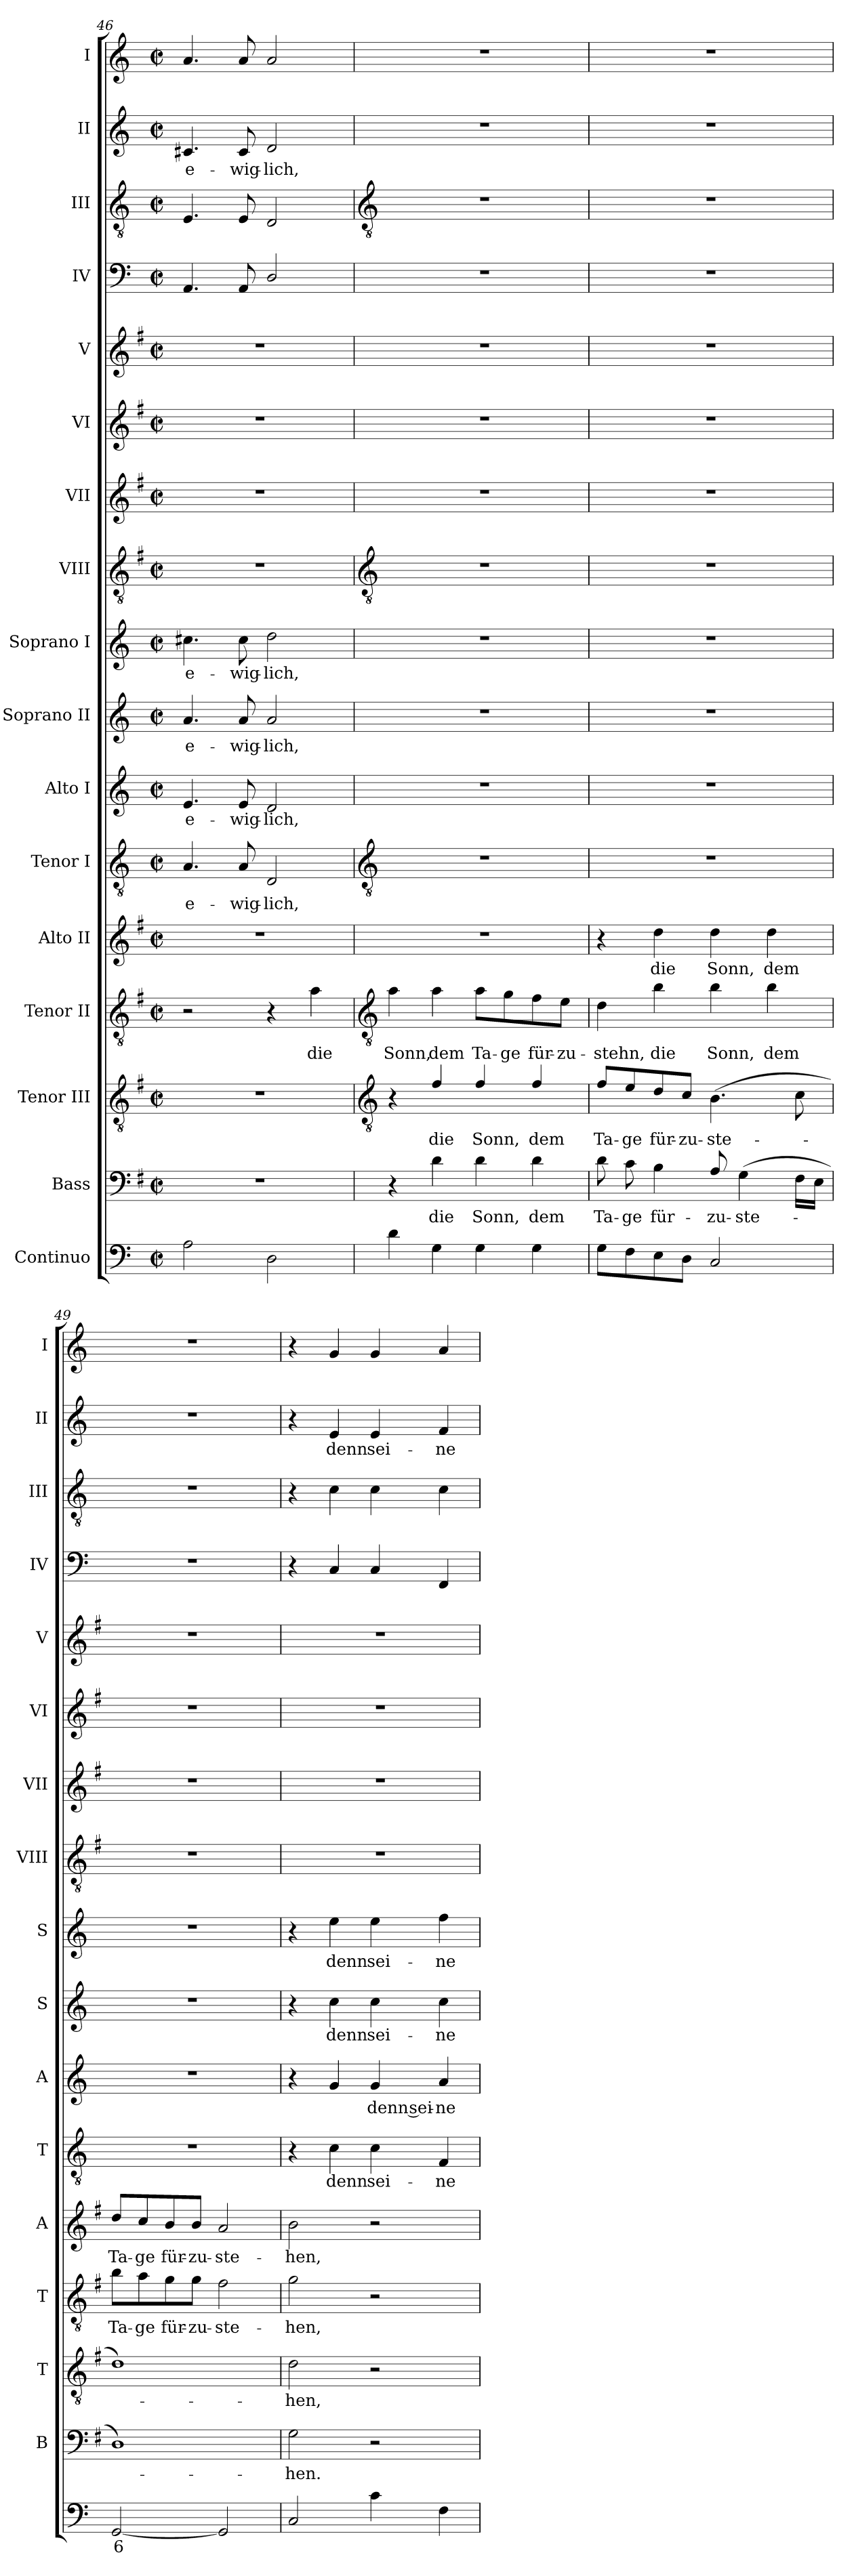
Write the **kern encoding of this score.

**kern	**text	**kern	**text	**kern	**text	**kern	**text	**kern	**text	**kern	**text	**kern	**text	**kern	**text	**kern	**text	**kern	**kern	**kern	**kern	**kern	**kern	**kern	**text	**kern
*part17	*part17	*part16	*part16	*part15	*part15	*part14	*part14	*part13	*part13	*part12	*part12	*part11	*part11	*part10	*part10	*part9	*part9	*part8	*part7	*part6	*part5	*part4	*part3	*part2	*part2	*part1
*staff17	*staff17	*staff16	*staff16	*staff15	*staff15	*staff14	*staff14	*staff13	*staff13	*staff12	*staff12	*staff11	*staff11	*staff10	*staff10	*staff9	*staff9	*staff8	*staff7	*staff6	*staff5	*staff4	*staff3	*staff2	*staff2	*staff1
*I"Continuo	*	*I"Bass	*	*I"Tenor III	*	*I"Tenor II	*	*I"Alto II	*	*I"Tenor I	*	*I"Alto I	*	*I"Soprano II	*	*I"Soprano I	*	*I"VIII	*I"VII	*I"VI	*I"V	*I"IV	*I"III	*I"II	*	*I"I
*	*	*I'B	*	*I'T	*	*I'T	*	*I'A	*	*I'T	*	*I'A	*	*I'S	*	*I'S	*	*I'VIII	*I'VII	*I'VI	*I'V	*I'IV	*I'III	*I'II	*	*I'I
*clefF4	*	*clefF4	*	*clefGv2	*	*clefGv2	*	*clefG2	*	*clefGv2	*	*clefG2	*	*clefG2	*	*clefG2	*	*clefGv2	*clefG2	*clefG2	*clefG2	*clefF4	*clefGv2	*clefG2	*	*clefG2
*	*	*ITrd4c7	*	*ITrd4c7	*	*ITrd4c7	*	*ITrd4c7	*	*	*	*	*	*	*	*	*	*ITrd4c7	*ITrd4c7	*ITrd4c7	*ITrd4c7	*	*	*	*	*
*k[]	*	*k[]	*	*k[]	*	*k[]	*	*k[]	*	*k[]	*	*k[]	*	*k[]	*	*k[]	*	*k[]	*k[]	*k[]	*k[]	*k[]	*k[]	*k[]	*	*k[]
*C:	*	*C:	*	*C:	*	*C:	*	*C:	*	*C:	*	*C:	*	*C:	*	*C:	*	*C:	*C:	*C:	*C:	*C:	*C:	*C:	*	*C:
*M2/2	*	*M2/2	*	*M2/2	*	*M2/2	*	*M2/2	*	*M2/2	*	*M2/2	*	*M2/2	*	*M2/2	*	*M2/2	*M2/2	*M2/2	*M2/2	*M2/2	*M2/2	*M2/2	*	*M2/2
*met(c|)	*	*met(c|)	*	*met(c|)	*	*met(c|)	*	*met(c|)	*	*met(c|)	*	*met(c|)	*	*met(c|)	*	*met(c|)	*	*met(c|)	*met(c|)	*met(c|)	*met(c|)	*met(c|)	*met(c|)	*met(c|)	*	*met(c|)
=46	=46	=46	=46	=46	=46	=46	=46	=46	=46	=46	=46	=46	=46	=46	=46	=46	=46	=46	=46	=46	=46	=46	=46	=46	=46	=46
!	!	!	!	!	!	!	!	!	!	!	!LO:LY:b	!	!LO:LY:b	!	!LO:LY:b	!	!LO:LY:b	!	!	!	!	!	!	!	!LO:LY:b	!
2A	.	1r	.	1r	.	2r	.	1r	.	4.A/	e-	4.e	e-	4.a	e-	4.cc#X	e-	1r	1r	1r	1r	4.AA	4.E	4.c#X	e-	4.a
!	!	!	!	!	!	!	!	!	!	!	!LO:LY:b	!	!LO:LY:b	!	!LO:LY:b	!	!LO:LY:b	!	!	!	!	!	!	!	!LO:LY:b	!
.	.	.	.	.	.	.	.	.	.	8A/	-wig-	8e	-wig-	8a	-wig-	8cc#	-wig-	.	.	.	.	8AA	8E	8c#	-wig-	8a
!	!	!	!	!	!	!	!	!	!	!	!LO:LY:b	!	!LO:LY:b	!	!LO:LY:b	!	!LO:LY:b	!	!	!	!	!	!	!	!LO:LY:b	!
2D	.	.	.	.	.	4r	.	.	.	2D	-lich,	2d	-lich,	2a	-lich,	2dd	-lich,	.	.	.	.	2D/	2D	2d	-lich,	2a
!	!	!	!	!	!	!	!LO:LY:b	!	!	!	!	!	!	!	!	!	!	!	!	!	!	!	!	!	!	!
.	.	.	.	.	.	4d	die	.	.	.	.	.	.	.	.	.	.	.	.	.	.	.	.	.	.	.
!!LO:LB:g=z
=47	=47	=47	=47	=47	=47	=47	=47	=47	=47	=47	=47	=47	=47	=47	=47	=47	=47	=47	=47	=47	=47	=47	=47	=47	=47	=47
*	*	*	*	*clefGv2	*	*clefGv2	*	*	*	*clefGv2	*	*	*	*	*	*	*	*clefGv2	*	*	*	*	*clefGv2	*	*	*
!	!	!	!	!	!	!	!LO:LY:b	!	!	!	!	!	!	!	!	!	!	!	!	!	!	!	!	!	!	!
4d	.	4r	.	4r	.	4d	Sonn,	1r	.	1r	.	1r	.	1r	.	1r	.	1r	1r	1r	1r	1r	1r	1r	.	1r
!	!	!	!LO:LY:b	!	!LO:LY:b	!	!LO:LY:b	!	!	!	!	!	!	!	!	!	!	!	!	!	!	!	!	!	!	!
4G	.	4G	die	4B/	die	4d	dem	.	.	.	.	.	.	.	.	.	.	.	.	.	.	.	.	.	.	.
!	!	!	!LO:LY:b	!	!LO:LY:b	!	!LO:LY:b	!	!	!	!	!	!	!	!	!	!	!	!	!	!	!	!	!	!	!
4G	.	4G	Sonn,	4B/	Sonn,	8d\L	Ta-	.	.	.	.	.	.	.	.	.	.	.	.	.	.	.	.	.	.	.
!	!	!	!	!	!	!	!LO:LY:b	!	!	!	!	!	!	!	!	!	!	!	!	!	!	!	!	!	!	!
.	.	.	.	.	.	8c\	-ge	.	.	.	.	.	.	.	.	.	.	.	.	.	.	.	.	.	.	.
!	!	!	!LO:LY:b	!	!LO:LY:b	!	!LO:LY:b	!	!	!	!	!	!	!	!	!	!	!	!	!	!	!	!	!	!	!
4G	.	4G	dem	4B/	dem	8B\	für-	.	.	.	.	.	.	.	.	.	.	.	.	.	.	.	.	.	.	.
!	!	!	!	!	!	!	!LO:LY:b	!	!	!	!	!	!	!	!	!	!	!	!	!	!	!	!	!	!	!
.	.	.	.	.	.	8A\J	-zu-	.	.	.	.	.	.	.	.	.	.	.	.	.	.	.	.	.	.	.
=48	=48	=48	=48	=48	=48	=48	=48	=48	=48	=48	=48	=48	=48	=48	=48	=48	=48	=48	=48	=48	=48	=48	=48	=48	=48	=48
!	!	!	!LO:LY:b	!	!LO:LY:b	!	!LO:LY:b	!	!	!	!	!	!	!	!	!	!	!	!	!	!	!	!	!	!	!
8GL	.	8G	Ta-	8B/L	Ta-	4G	-stehn,	4r	.	1r	.	1r	.	1r	.	1r	.	1r	1r	1r	1r	1r	1r	1r	.	1r
!	!	!	!LO:LY:b	!	!LO:LY:b	!	!	!	!	!	!	!	!	!	!	!	!	!	!	!	!	!	!	!	!	!
8F	.	8F	-ge	8A/	-ge	.	.	.	.	.	.	.	.	.	.	.	.	.	.	.	.	.	.	.	.	.
!	!	!	!LO:LY:b	!	!LO:LY:b	!	!LO:LY:b	!	!LO:LY:b	!	!	!	!	!	!	!	!	!	!	!	!	!	!	!	!	!
8E	.	4E	für-	8G/	für-	4e	die	4g	die	.	.	.	.	.	.	.	.	.	.	.	.	.	.	.	.	.
!	!	!	!	!	!LO:LY:b	!	!	!	!	!	!	!	!	!	!	!	!	!	!	!	!	!	!	!	!	!
8DJ	.	.	.	8F/J	-zu-	.	.	.	.	.	.	.	.	.	.	.	.	.	.	.	.	.	.	.	.	.
!	!	!	!LO:LY:b	!	!LO:LY:b	!	!LO:LY:b	!	!LO:LY:b	!	!	!	!	!	!	!	!	!	!	!	!	!	!	!	!	!
2C	.	8D/	-zu-	(<4.E	-ste-	4e	Sonn,	4g	Sonn,	.	.	.	.	.	.	.	.	.	.	.	.	.	.	.	.	.
!	!	!	!LO:LY:b	!	!	!	!	!	!	!	!	!	!	!	!	!	!	!	!	!	!	!	!	!	!	!
.	.	(<4C	-ste-	.	.	.	.	.	.	.	.	.	.	.	.	.	.	.	.	.	.	.	.	.	.	.
!	!	!	!	!	!	!	!LO:LY:b	!	!LO:LY:b	!	!	!	!	!	!	!	!	!	!	!	!	!	!	!	!	!
.	.	.	.	.	.	4e	dem	4g	dem	.	.	.	.	.	.	.	.	.	.	.	.	.	.	.	.	.
.	.	16BBLL	.	8F	.	.	.	.	.	.	.	.	.	.	.	.	.	.	.	.	.	.	.	.	.	.
.	.	16AAJJ	.	.	.	.	.	.	.	.	.	.	.	.	.	.	.	.	.	.	.	.	.	.	.	.
=49	=49	=49	=49	=49	=49	=49	=49	=49	=49	=49	=49	=49	=49	=49	=49	=49	=49	=49	=49	=49	=49	=49	=49	=49	=49	=49
!	!LO:LY:b	!	!	!	!	!	!LO:LY:b	!	!LO:LY:b	!	!	!	!	!	!	!	!	!	!	!	!	!	!	!	!	!
[2GG	6	1GG)	.	1G)	.	8e\L	Ta-	8g/L	Ta-	1r	.	1r	.	1r	.	1r	.	1r	1r	1r	1r	1r	1r	1r	.	1r
!	!	!	!	!	!	!	!LO:LY:b	!	!LO:LY:b	!	!	!	!	!	!	!	!	!	!	!	!	!	!	!	!	!
.	.	.	.	.	.	8d\	-ge	8f/	-ge	.	.	.	.	.	.	.	.	.	.	.	.	.	.	.	.	.
!	!	!	!	!	!	!	!LO:LY:b	!	!LO:LY:b	!	!	!	!	!	!	!	!	!	!	!	!	!	!	!	!	!
.	.	.	.	.	.	8c\	für-	8e/	für-	.	.	.	.	.	.	.	.	.	.	.	.	.	.	.	.	.
!	!	!	!	!	!	!	!LO:LY:b	!	!LO:LY:b	!	!	!	!	!	!	!	!	!	!	!	!	!	!	!	!	!
.	.	.	.	.	.	8c\J	-zu-	8e/J	-zu-	.	.	.	.	.	.	.	.	.	.	.	.	.	.	.	.	.
!	!	!	!	!	!	!	!LO:LY:b	!	!LO:LY:b	!	!	!	!	!	!	!	!	!	!	!	!	!	!	!	!	!
2GG]	.	.	.	.	.	2B	-ste-	2d	-ste-	.	.	.	.	.	.	.	.	.	.	.	.	.	.	.	.	.
=50	=50	=50	=50	=50	=50	=50	=50	=50	=50	=50	=50	=50	=50	=50	=50	=50	=50	=50	=50	=50	=50	=50	=50	=50	=50	=50
!	!	!	!LO:LY:b	!	!LO:LY:b	!	!LO:LY:b	!	!LO:LY:b	!	!	!	!	!	!	!	!	!	!	!	!	!	!	!	!	!
2C	.	2C	hen.	2G	hen,	2c	-hen,	2e	-hen,	4r	.	4r	.	4r	.	4r	.	1r	1r	1r	1r	4r	4r	4r	.	4r
!	!	!	!	!	!	!	!	!	!	!	!LO:LY:b	!	!	!	!LO:LY:b	!	!LO:LY:b	!	!	!	!	!	!	!	!LO:LY:b	!
.	.	.	.	.	.	.	.	.	.	4c	denn	4g	.	4cc	denn	4ee	denn	.	.	.	.	4C	4c	4e	denn	4g
!	!	!	!	!	!	!	!	!	!	!	!LO:LY:b	!	!LO:LY:b	!	!LO:LY:b	!	!LO:LY:b	!	!	!	!	!	!	!	!LO:LY:b	!
4c	.	2r	.	2r	.	2r	.	2r	.	4c	sei-	4g	denn sei-	4cc	sei-	4ee	sei-	.	.	.	.	4C	4c	4e	sei-	4g
!	!	!	!	!	!	!	!	!	!	!	!LO:LY:b	!	!LO:LY:b	!	!LO:LY:b	!	!LO:LY:b	!	!	!	!	!	!	!	!LO:LY:b	!
4F	.	.	.	.	.	.	.	.	.	4F	-ne	4a	-ne	4cc	-ne	4ff	-ne	.	.	.	.	4FF	4c	4f	-ne	4a
=	=	=	=	=	=	=	=	=	=	=	=	=	=	=	=	=	=	=	=	=	=	=	=	=	=	=
*-	*-	*-	*-	*-	*-	*-	*-	*-	*-	*-	*-	*-	*-	*-	*-	*-	*-	*-	*-	*-	*-	*-	*-	*-	*-	*-
